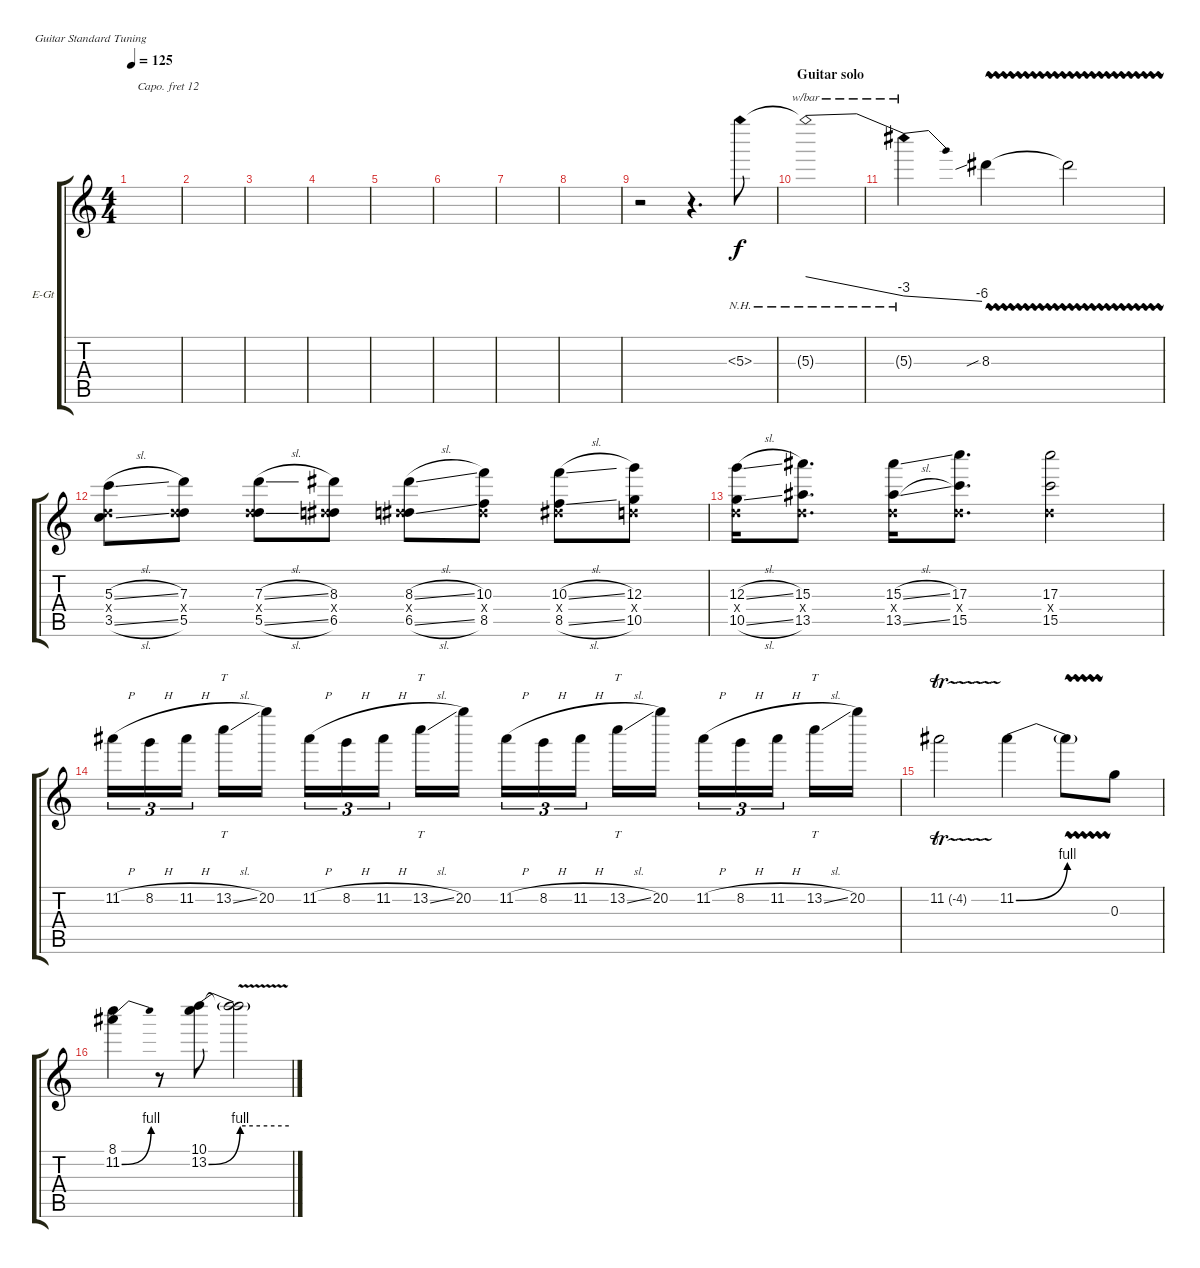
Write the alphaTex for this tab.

\bracketExtendMode groupsimilarinstruments
\firstSystemTrackNameOrientation horizontal
\otherSystemsTrackNameOrientation horizontal
\track ("Richie Sambora (Lead - Pitch Siwft)" "E-Gt") {instrument distortionguitar}
\staff {score tabs}
\capo 12
\tuning (E4 B3 G3 D3 A2 E2)
\ts (4 4)
\tempo 125
\clef g2
\scale
0.333333
\ks c
|
\scale
0.333333 |
\scale
0.333333 |
\scale
0.333333 |
\scale
0.333333 |
\scale
0.333333 |
\scale
0.333333 |
\scale
0.333333 |
r.2 r.4{d} 5.3{nh}.8 |
\section ("" "Guitar solo")
5.3{nh t}.1{tbe (dive default 0 0 60 -12)} |
5.3{nh t}.4{tbe (dive default 0 -12 60 -24)} 8.3{vw sib}.4 8.3{vw t}.2 |
(3.5{sl} 5.3{sl} 0.4{x}).8 (5.5 7.3 0.4{x}).8 (5.5{sl} 7.3{sl} 0.4{x}).8 (6.5 8.3 0.4{x}).8 (6.5{sl} 8.3{sl} 0.4{x}).8 (8.5 10.3 0.4{x}).8 (8.5{sl} 1.4{x} 10.3{sl}).8 (10.5 0.4{x} 12.3).8 |
(10.5{sl} 12.3{sl} 0.4{x}).16 (15.3 13.5 0.4{x}).8{d} (15.3{sl} 13.5{sl} 0.4{x}).16 (15.5 17.3 0.4{x}).8{d} (17.3 15.5 0.4{x}).2 |
11.2{h}.16{tu (3 2)} 8.2{h}.16{tu (3 2)} 11.2{h}.16{tu (3 2)} 13.2{sl}.16{tt} 20.2.16 11.2{h}.16{tu (3 2)} 8.2{h}.16{tu (3 2)} 11.2{h}.16{tu (3 2)} 13.2{sl}.16{tt} 20.2.16 11.2{h}.16{tu (3 2)} 8.2{h}.16{tu (3 2)} 11.2{h}.16{tu (3 2)} 13.2{sl}.16{tt} 20.2.16 11.2{h}.16{tu (3 2)} 8.2{h}.16{tu (3 2)} 11.2{h}.16{tu (3 2)} 13.2{sl}.16{tt} 20.2.16 |
11.2{tr (-4 16)}.2 11.2{be (bend 0 0 60 4)}.4 11.2{be (hold 0 0 60 0) vw t}.8 0.3.8 |
(8.1 11.2{be (bend 0 0 60 4)}).4 r.8 (10.1 13.2{be (bend 0 0 60 4)}).8 (10.1{t} 13.2{be (hold 0 4 60 4) v t}).2
